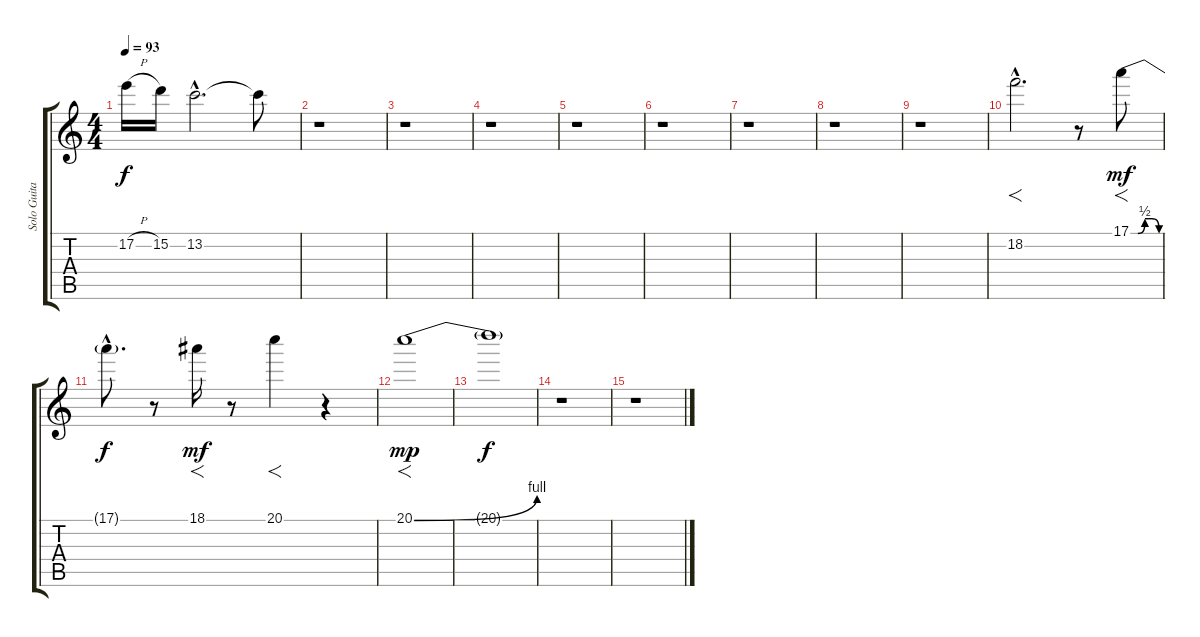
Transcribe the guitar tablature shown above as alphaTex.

\track ("Solo Guitar" "Solo Guita") {instrument overdrivenguitar}
\staff {score tabs}
\tuning (E4 B3 G3 D3 A2 E2) {hide}
\ts (4 4)
\tempo 93
\clef g2
\ks c
17.2{h}.16{dy f} 15.2.16 13.2{hac}.2{d} 13.2{t}.8 |
r.1 |
r.1 |
r.1 |
r.1 |
r.1 |
r.1 |
r.1 |
r.1 |
18.2{hac}.2{f d} r.8 17.1{be (custom 0 0 15 0 30 2 45 2 60 0)}.8{f dy mf} |
17.1{hac t}.8{d dy f} r.8 18.1.16{f dy mf} r.8 20.1.4{f} r.4 |
20.1{be (bend 0 0 60 4)}.1{f dy mp} |
20.1{t}.1{dy f} |
r.1 |
r.1
